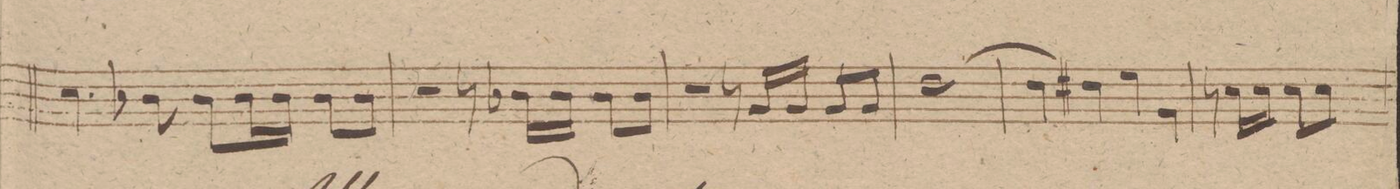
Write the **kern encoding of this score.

**kern	**dynam
*I"Corno 2do in A.	*
*clefG2	*
*k[f#c#g#]	*
*met(c)	*
*M4/4	*
4.a/	.
8gX/	.
8g/L	.
16g/L	.
16g/JJ	.
8g/L	.
8g/J	.
=22	=22
2r	.
8r	.
16gX/LL	.
16g/JJ	.
8g/L	.
8g/J	.
=23	=23
2r	.
8r	.
16e/LL	.
16e/JJ	.
8e/L	.
8e/J	.
=24	=24
[1b\	.
=25	=25
4b\]	.
4b#X\	.
4cc#\	.
4e/	.
=26	=26
8r	.
16a/LL	.
16a/JJ	.
8a/L	.
8a/J	.
*-	*-
